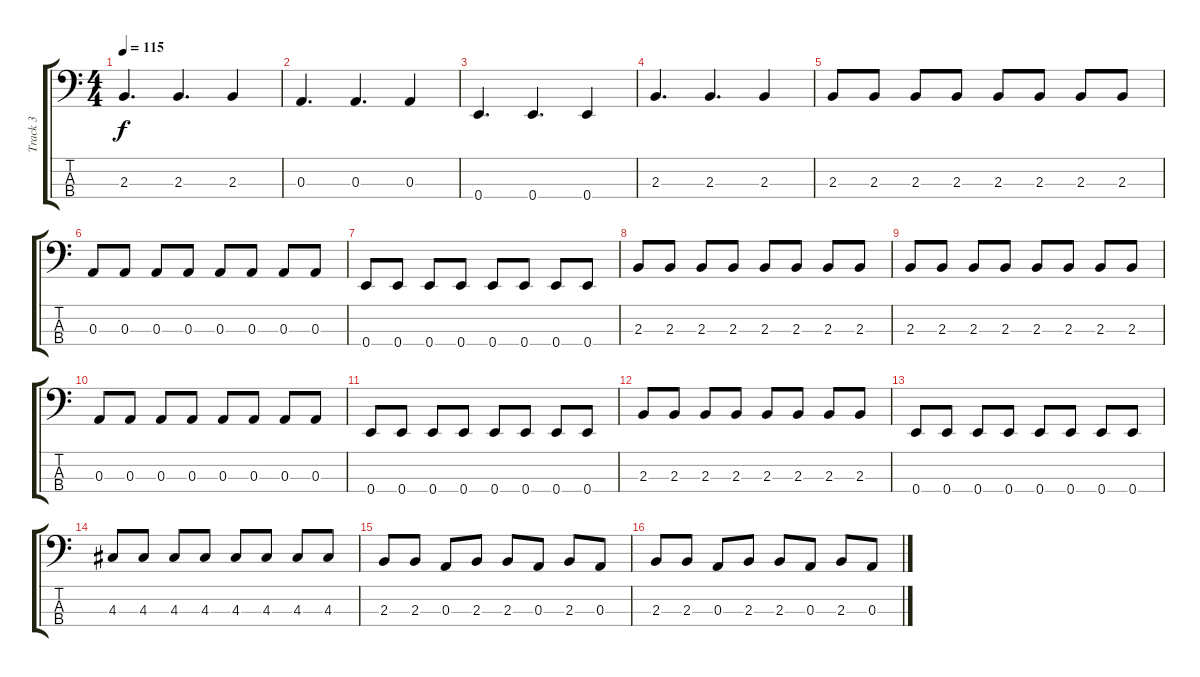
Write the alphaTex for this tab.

\track ("Track 3" "Track 3") {instrument electricbassfinger}
\staff {score tabs}
\tuning (G2 D2 A1 E1) {hide}
\ts (4 4)
\tempo 115
\clef f4
\ks c
2.3.4{d dy f} 2.3.4{d} 2.3.4 |
0.3.4{d} 0.3.4{d} 0.3.4 |
0.4.4{d} 0.4.4{d} 0.4.4 |
2.3.4{d} 2.3.4{d} 2.3.4 |
2.3.8 2.3.8 2.3.8 2.3.8 2.3.8 2.3.8 2.3.8 2.3.8 |
0.3.8 0.3.8 0.3.8 0.3.8 0.3.8 0.3.8 0.3.8 0.3.8 |
0.4.8 0.4.8 0.4.8 0.4.8 0.4.8 0.4.8 0.4.8 0.4.8 |
2.3.8 2.3.8 2.3.8 2.3.8 2.3.8 2.3.8 2.3.8 2.3.8 |
2.3.8 2.3.8 2.3.8 2.3.8 2.3.8 2.3.8 2.3.8 2.3.8 |
0.3.8 0.3.8 0.3.8 0.3.8 0.3.8 0.3.8 0.3.8 0.3.8 |
0.4.8 0.4.8 0.4.8 0.4.8 0.4.8 0.4.8 0.4.8 0.4.8 |
2.3.8 2.3.8 2.3.8 2.3.8 2.3.8 2.3.8 2.3.8 2.3.8 |
0.4.8 0.4.8 0.4.8 0.4.8 0.4.8 0.4.8 0.4.8 0.4.8 |
4.3.8 4.3.8 4.3.8 4.3.8 4.3.8 4.3.8 4.3.8 4.3.8 |
2.3.8 2.3.8 0.3.8 2.3.8 2.3.8 0.3.8 2.3.8 0.3.8 |
2.3.8 2.3.8 0.3.8 2.3.8 2.3.8 0.3.8 2.3.8 0.3.8
